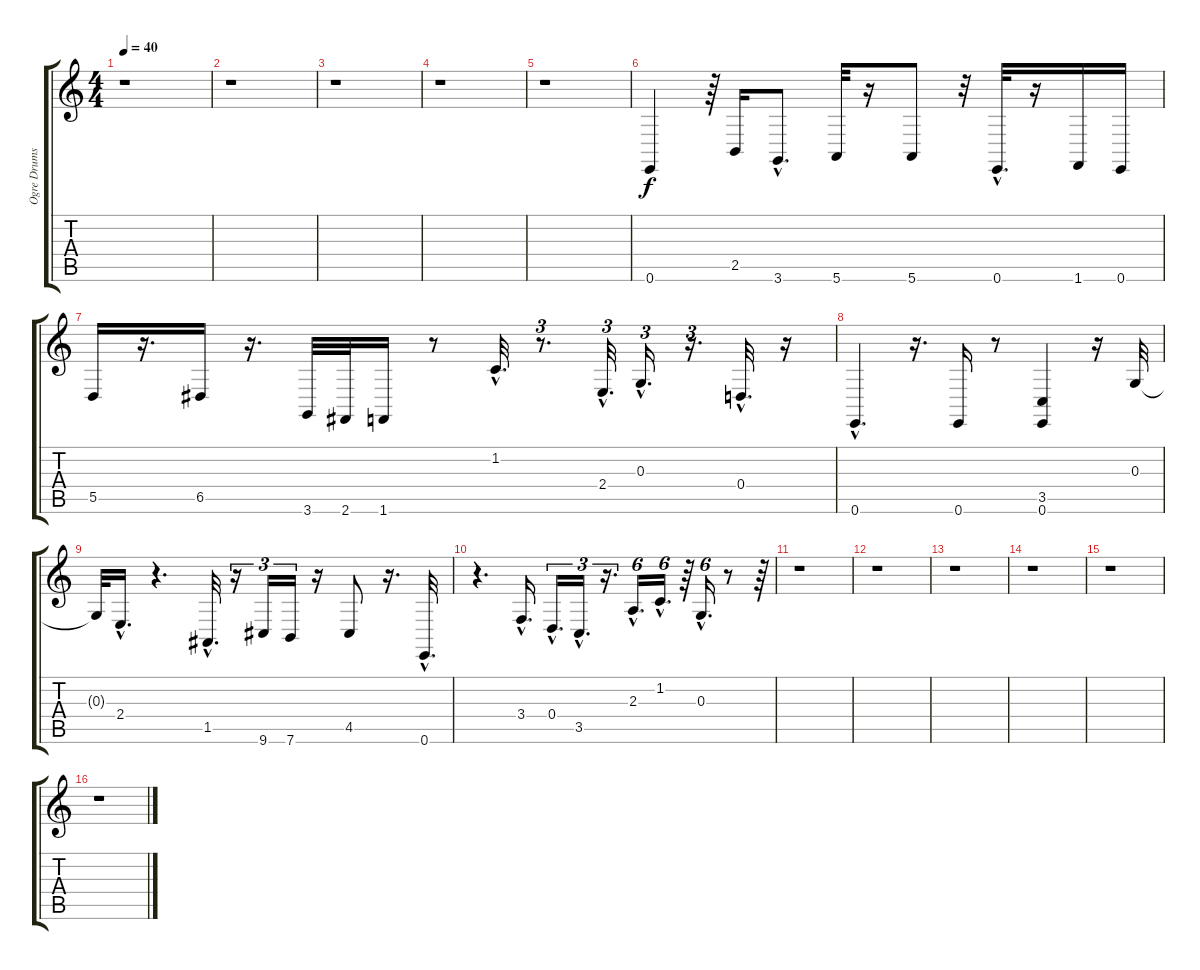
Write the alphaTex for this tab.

\track ("Ogre Drums" "Ogre Drums") {instrument synthdrum}
\staff {score tabs}
\tuning (E4 B3 G3 D3 A2 E2) {hide}
\ts (4 4)
\tempo 40
\clef g2
\ks c
r.1{dy f instrument synthdrum} |
r.1 |
r.1 |
r.1 |
r.1 |
0.6.4 r.64 2.5.16 3.6{hac}.8{d} 5.6.32 r.16 5.6.8 r.32 0.6{hac}.32{d} r.16 1.6.16 0.6.16 |
5.5.16 r.16{d} 6.5.16 r.16{d} 3.6.32 2.6.32 1.6.16 r.8 1.2{hac}.32{d} r.8{d tu (3 2)} 2.4{hac}.32{d tu (3 2)} 0.3{hac}.16{d tu (3 2)} r.16{d tu (3 2)} 0.4{hac}.32{d} r.16 |
0.6{hac}.4{d} r.16{d} 0.6.16 r.8 (3.5 0.6).4 r.16 0.3.32 |
0.3{t}.32 2.4{hac}.16{d} r.4{d} 1.5{hac}.32{d} r.16{tu (3 2)} 9.6.16{tu (3 2)} 7.6.16{tu (3 2)} r.16 4.5.8 r.16{d} 0.6{hac}.32{d} |
r.4{d} 3.4{hac}.16{d} 0.4{hac}.16{d tu (3 2)} 3.5{hac}.16{d tu (3 2)} r.16{d tu (3 2)} 2.3{hac}.16{d tu (6 4)} 1.2{hac}.16{d tu (6 4)} r.64 0.3{hac}.16{d tu (6 4)} r.8 r.64 |
r.1 |
r.1 |
r.1 |
r.1 |
r.1 |
r.1
